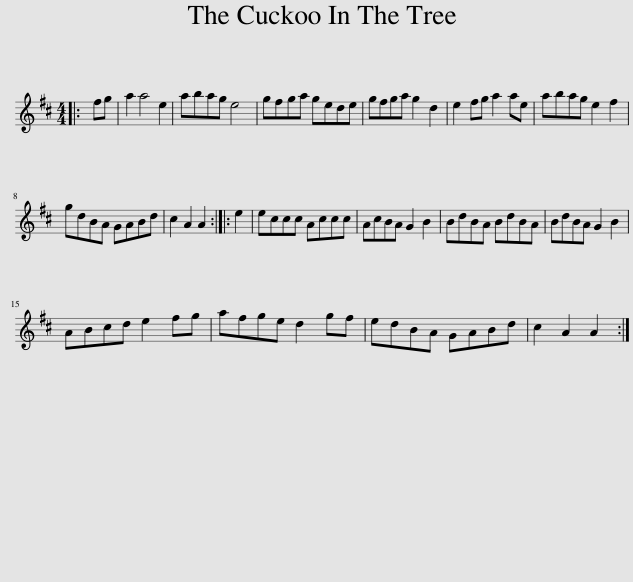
X:1
L:1/8
M:4/4
I:linebreak $
K:D
V:1 treble
V:1
|: fg | a2 a4 e2 | abag e4 | gfga gede | gfga g2 d2 | %5
 e2 fg a2 ae | abag e2 f2 |$ gdBA GABd | c2 A2 A2 :: e2 | %10
 eccc Accc | AcBA G2 B2 | BdBA BdBA | BdBA G2 B2 |$ ABcd e2 fg | %15
 afge d2 gf | edBA GABd | c2 A2 A2 :| %18
